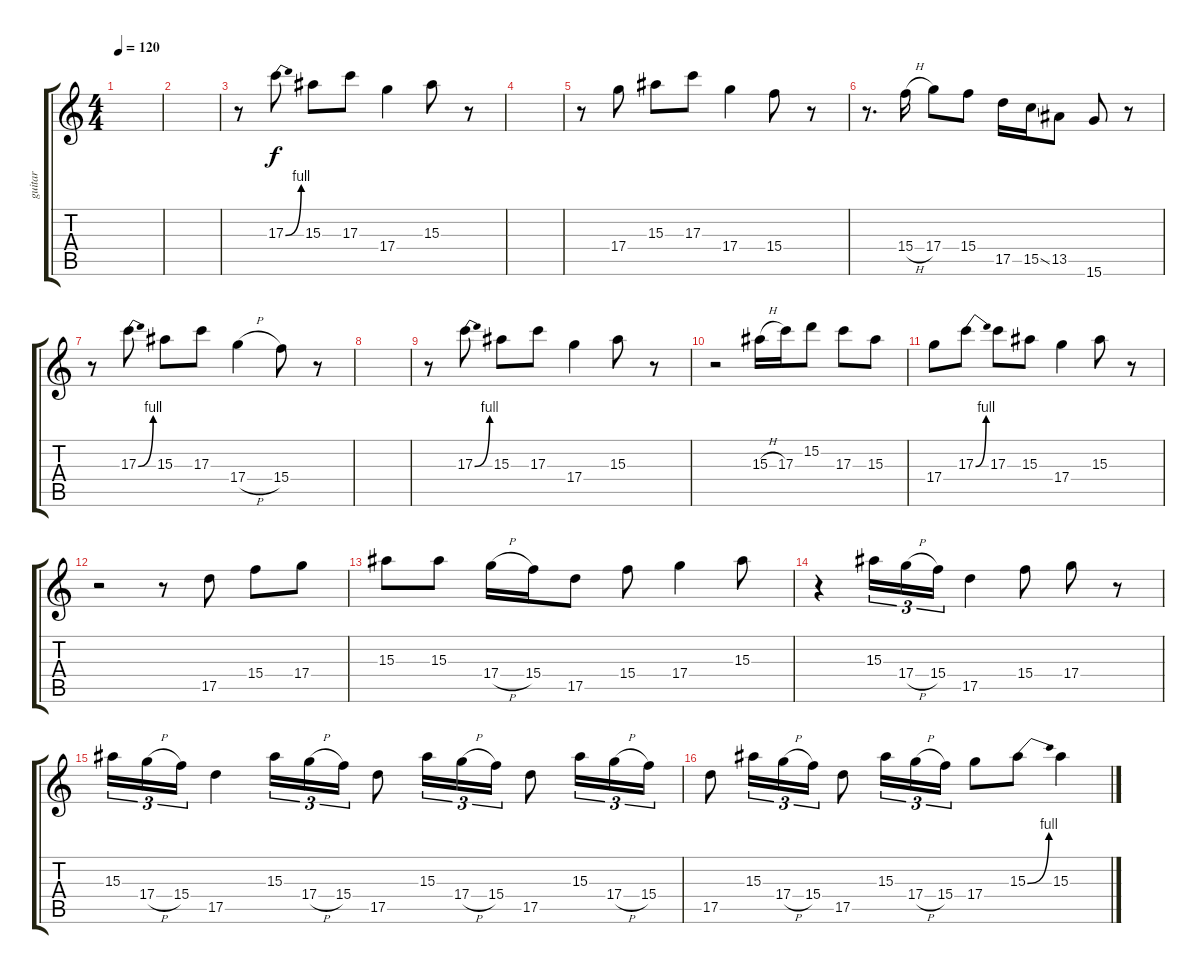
\track ("guitar" "guitar") {instrument distortionguitar}
\staff {score tabs}
\tuning (E4 B3 G3 D3 A2 E2) {hide}
\ts (4 4)
\tempo 120
\clef g2
\ks c
|
|
r.8 17.3{be (bend 0 0 60 4)}.8 15.3.8 17.3.8 17.4.4 15.3.8 r.8 |
|
r.8 17.4.8 15.3.8 17.3.8 17.4.4 15.4.8 r.8 |
r.8{d} 15.4{h}.16 17.4.8 15.4.8 17.5.16 15.5{ss}.16 13.5.8 15.6.8 r.8 |
r.8 17.3{be (bend 0 0 60 4)}.8 15.3.8 17.3.8 17.4{h}.4 15.4.8 r.8 |
|
r.8 17.3{be (bend 0 0 60 4)}.8 15.3.8 17.3.8 17.4.4 15.3.8 r.8 |
r.2 15.3{h}.16 17.3.16 15.2.8 17.3.8 15.3.8 |
17.4.8 17.3{be (bend 0 0 60 4)}.8 17.3.8 15.3.8 17.4.4 15.3.8 r.8 |
r.2 r.8 17.5.8 15.4.8 17.4.8 |
15.3.8 15.3.8 17.4{h}.16 15.4.16 17.5.8 15.4.8 17.4.4 15.3.8 |
r.4 15.3.16{tu (3 2)} 17.4{h}.16{tu (3 2)} 15.4.16{tu (3 2)} 17.5.4 15.4.8 17.4.8 r.8 |
15.3.16{tu (3 2)} 17.4{h}.16{tu (3 2)} 15.4.16{tu (3 2)} 17.5.4 15.3.16{tu (3 2)} 17.4{h}.16{tu (3 2)} 15.4.16{tu (3 2)} 17.5.8 15.3.16{tu (3 2)} 17.4{h}.16{tu (3 2)} 15.4.16{tu (3 2)} 17.5.8 15.3.16{tu (3 2)} 17.4{h}.16{tu (3 2)} 15.4.16{tu (3 2)} |
17.5.8 15.3.16{tu (3 2)} 17.4{h}.16{tu (3 2)} 15.4.16{tu (3 2)} 17.5.8 15.3.16{tu (3 2)} 17.4{h}.16{tu (3 2)} 15.4.16{tu (3 2)} 17.4.8 15.3{be (bend 0 0 60 4)}.8 15.3.4
